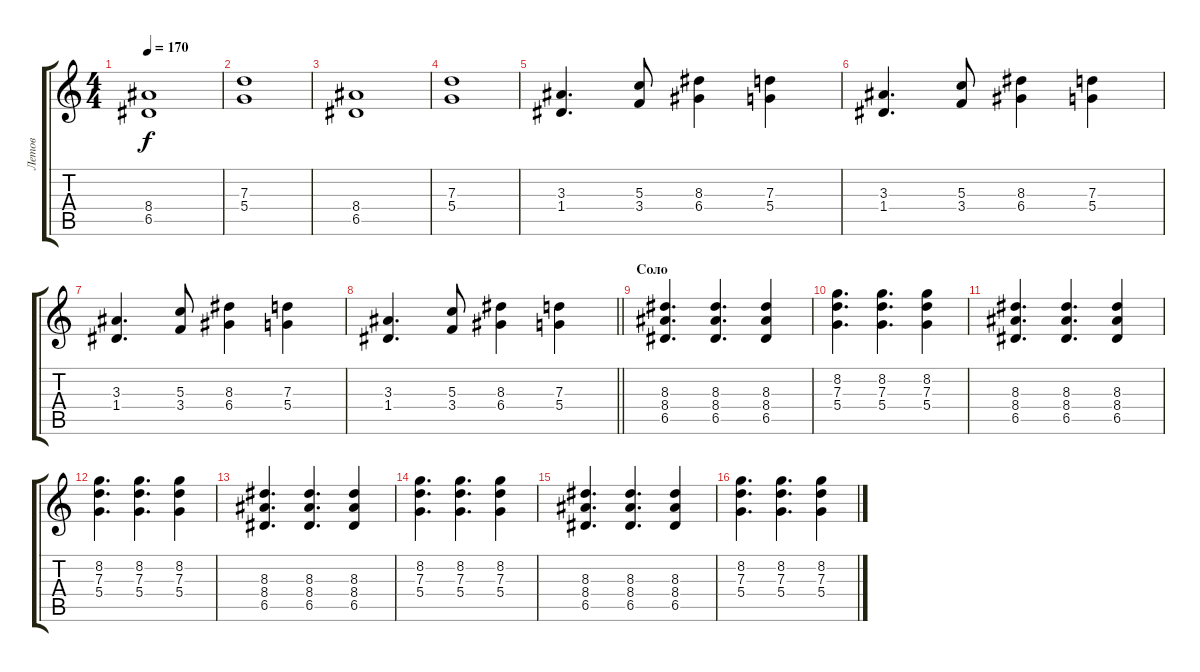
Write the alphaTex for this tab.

\track ("Летов" "Летов") {instrument distortionguitar}
\staff {score tabs}
\tuning (E4 B3 G3 D3 A2 E2) {hide}
\ts (4 4)
\tempo 170
\clef g2
\ks c
(8.4 6.5).1{dy f} |
(7.3 5.4).1 |
(8.4 6.5).1 |
(7.3 5.4).1 |
(3.3 1.4).4{d} (5.3 3.4).8 (8.3 6.4).4 (7.3 5.4).4 |
(3.3 1.4).4{d} (5.3 3.4).8 (8.3 6.4).4 (7.3 5.4).4 |
(3.3 1.4).4{d} (5.3 3.4).8 (8.3 6.4).4 (7.3 5.4).4 |
\barLineRight lightlight
(3.3 1.4).4{d} (5.3 3.4).8 (8.3 6.4).4 (7.3 5.4).4 |
\section ("" "Соло")
(8.3 8.4 6.5).4{d} (8.3 8.4 6.5).4{d} (8.3 8.4 6.5).4 |
(8.2 7.3 5.4).4{d} (8.2 7.3 5.4).4{d} (8.2 7.3 5.4).4 |
(8.3 8.4 6.5).4{d} (8.3 8.4 6.5).4{d} (8.3 8.4 6.5).4 |
(8.2 7.3 5.4).4{d} (8.2 7.3 5.4).4{d} (8.2 7.3 5.4).4 |
(8.3 8.4 6.5).4{d} (8.3 8.4 6.5).4{d} (8.3 8.4 6.5).4 |
(8.2 7.3 5.4).4{d} (8.2 7.3 5.4).4{d} (8.2 7.3 5.4).4 |
(8.3 8.4 6.5).4{d} (8.3 8.4 6.5).4{d} (8.3 8.4 6.5).4 |
(8.2 7.3 5.4).4{d} (8.2 7.3 5.4).4{d} (8.2 7.3 5.4).4
